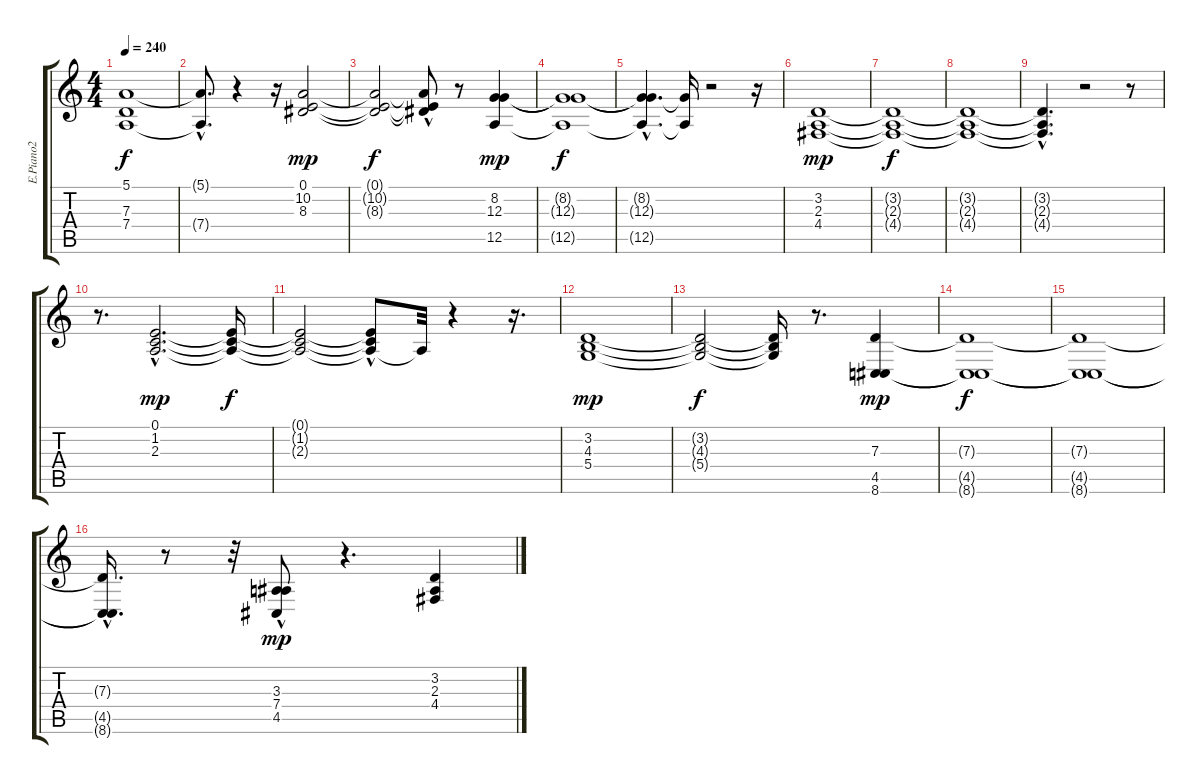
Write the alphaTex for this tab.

\track ("E.Piano2" "E.Piano2") {instrument electricpiano1}
\staff {score tabs}
\tuning (E4 B3 G3 D3 A2 E2) {hide}
\ts (4 4)
\tempo 240
\clef g2
\ks c
(5.1{t} 7.3{t} 7.4{t}).1{dy f} |
(5.1{hac t} 7.4{hac t}).8{d} r.4 r.16 (0.1 10.2 8.3).2{dy mp} |
(0.1{t} 10.2{t} 8.3{t}).2{dy f} (0.1{t} 10.2{t} 8.3{hac t}).8 r.8 (8.2 12.3 12.5).4{dy mp} |
(8.2{t} 12.3{t} 12.5{t}).1{dy f} |
(8.2{hac t} 12.3{hac t} 12.5{hac t}).4{d} (12.3{t} 12.5{t}).16 r.2 r.16 |
(3.2 2.3 4.4).1{dy mp} |
(3.2{t} 2.3{t} 4.4{t}).1{dy f} |
(3.2{t} 2.3{t} 4.4{t}).1 |
(3.2{hac t} 2.3{t} 4.4{t}).4{d} r.2 r.8 |
r.8{d} (0.1{hac} 1.2{hac} 2.3{hac}).2{d dy mp} (0.1{t} 1.2{t} 2.3{t}).16{dy f} |
(0.1{t} 1.2{t} 2.3{t}).2 (0.1{hac t} 1.2{t} 2.3{t}).8 2.3{t}.32 r.4 r.16{d} |
(3.2 4.3 5.4).1{dy mp} |
(3.2{t} 4.3{t} 5.4{t}).2{dy f} (3.2{t} 4.3{t} 5.4{t}).16 r.8{d} (7.3 4.5 8.6).4{dy mp} |
(7.3{t} 4.5{t} 8.6{t}).1{dy f} |
(7.3{t} 4.5{t} 8.6{t}).1 |
(7.3{t} 4.5{t} 8.6{hac t}).16{d} r.8 r.32 (3.3 7.4{hac} 4.5{hac}).8{dy mp} r.4{d} (3.2 2.3 4.4).4
